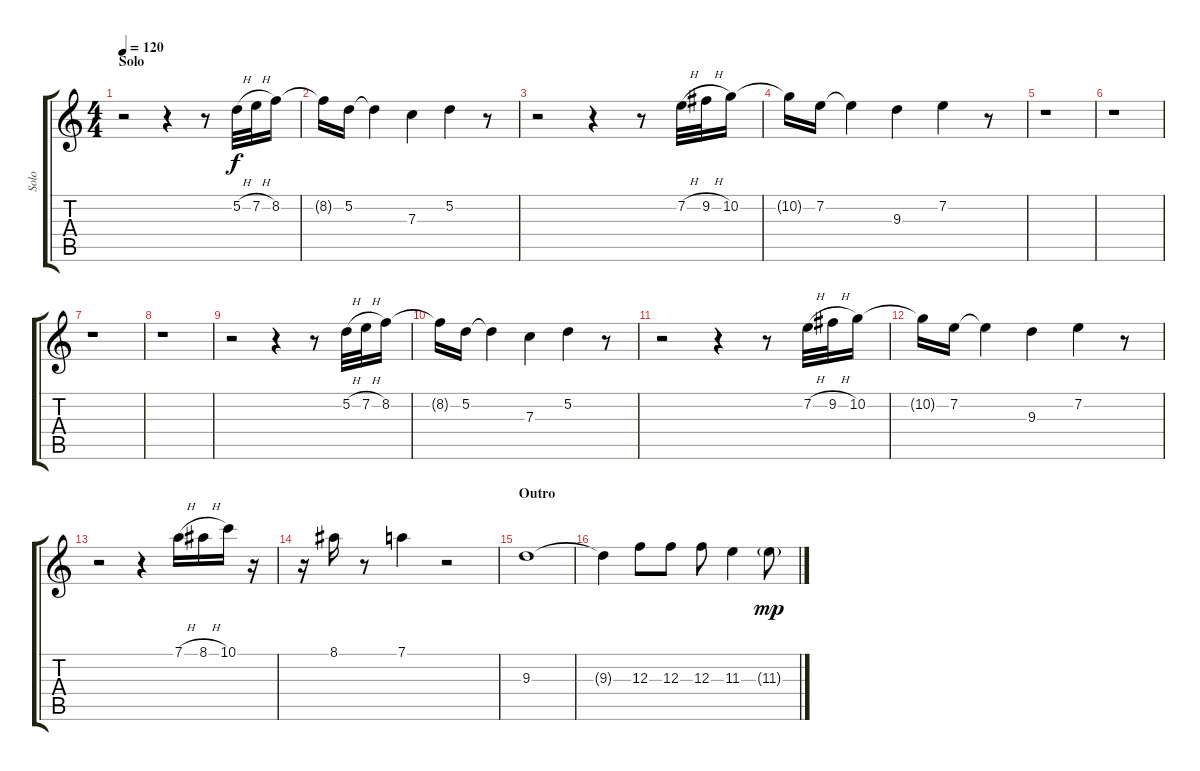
\track ("Solo" "Solo") {instrument overdrivenguitar}
\staff {score tabs}
\tuning (D4 A3 F3 C3 G2 D2) {hide}
\ts (4 4)
\section ("" "Solo")
\tempo 120
\clef g2
\ks c
r.2{dy f} r.4 r.8 5.2{h}.32 7.2{h}.32 8.2.16 |
8.2{t}.16 5.2.16 5.2{t}.4 7.3.4 5.2.4 r.8 |
r.2 r.4 r.8 7.2{h}.32 9.2{h}.32 10.2.16 |
10.2{t}.16 7.2.16 7.2{t}.4 9.3.4 7.2.4 r.8 |
r.1 |
r.1 |
r.1 |
r.1 |
r.2 r.4 r.8 5.2{h}.32 7.2{h}.32 8.2.16 |
8.2{t}.16 5.2.16 5.2{t}.4 7.3.4 5.2.4 r.8 |
r.2 r.4 r.8 7.2{h}.32 9.2{h}.32 10.2.16 |
10.2{t}.16 7.2.16 7.2{t}.4 9.3.4 7.2.4 r.8 |
r.2 r.4 7.1{h}.16{volume 12 balance 12} 8.1{h}.16 10.1.16 r.16 |
r.16 8.1.16 r.8 7.1.4 r.2 |
\section ("" "Outro")
9.3.1{volume 16 balance 8} |
9.3{t}.4 12.3.8 12.3.8 12.3.8 11.3.4 11.3{ss g}.8{dy mp}
